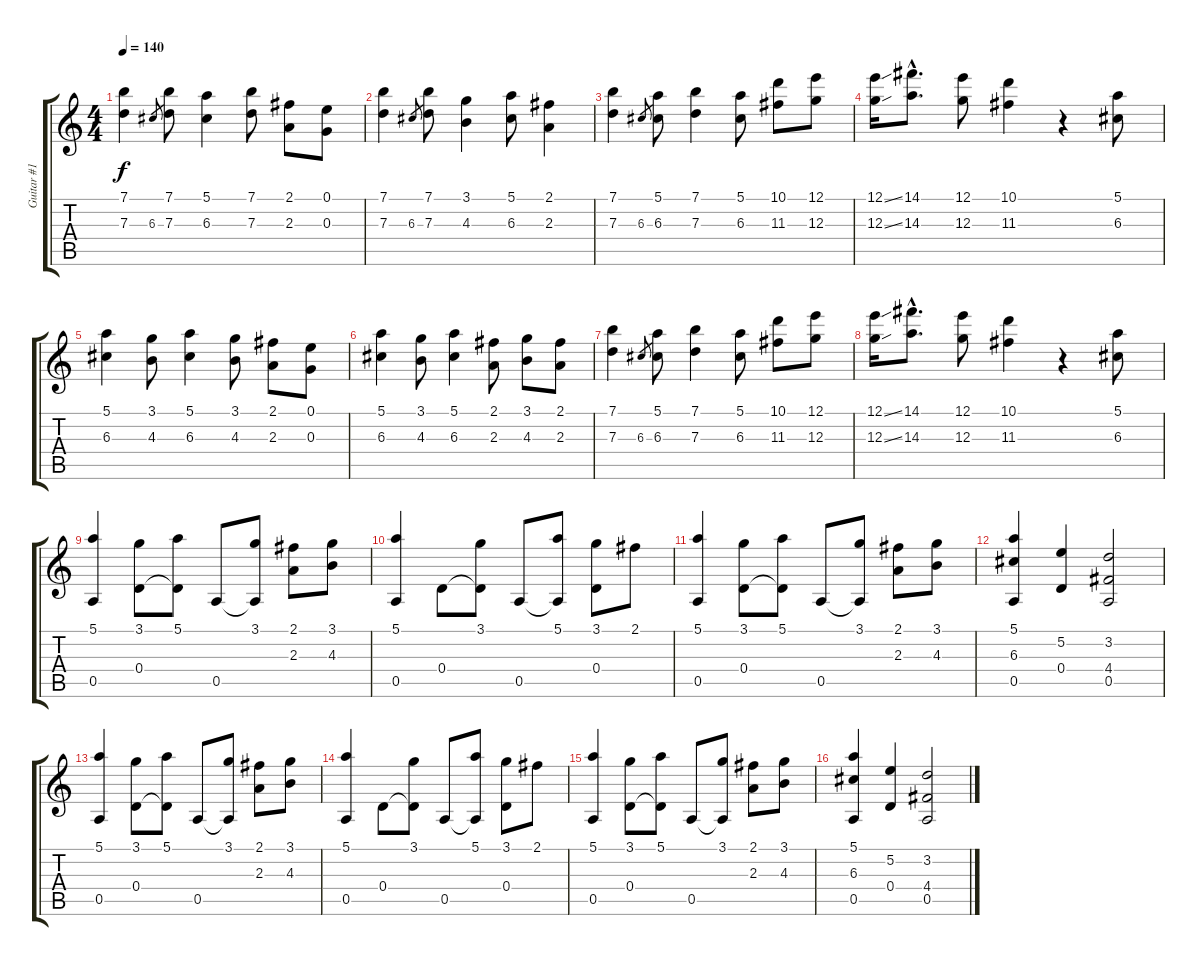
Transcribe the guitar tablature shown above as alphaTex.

\track ("Guitar #1" "Guitar #1") {instrument acousticguitarsteel}
\staff {score tabs}
\tuning (E4 B3 G3 D3 A2 E2) {hide}
\ts (4 4)
\tempo 140
\clef g2
\ks c
(7.1 7.3).4{dy f} 6.3.8{gr} (7.1 7.3).8 (5.1 6.3).4 (7.1 7.3).8 (2.1 2.3).8 (0.1 0.3).8 |
(7.1 7.3).4 6.3.8{gr} (7.1 7.3).8 (3.1 4.3).4 (5.1 6.3).8 (2.1 2.3).4 |
(7.1 7.3).4 6.3.8{gr} (5.1 6.3).8 (7.1 7.3).4 (5.1 6.3).8 (10.1 11.3).8 (12.1 12.3).8 |
(12.1{ss} 12.3{ss}).16 (14.1{hac} 14.3{hac}).8{d} (12.1 12.3).8 (10.1 11.3).4 r.4 (5.1 6.3).8 |
(5.1 6.3).4 (3.1 4.3).8 (5.1 6.3).4 (3.1 4.3).8 (2.1 2.3).8 (0.1 0.3).8 |
(5.1 6.3).4 (3.1 4.3).8 (5.1 6.3).4 (2.1 2.3).8 (3.1 4.3).8 (2.1 2.3).8 |
(7.1 7.3).4 6.3.8{gr} (5.1 6.3).8 (7.1 7.3).4 (5.1 6.3).8 (10.1 11.3).8 (12.1 12.3).8 |
(12.1{ss} 12.3{ss}).16 (14.1{hac} 14.3{hac}).8{d} (12.1 12.3).8 (10.1 11.3).4 r.4 (5.1 6.3).8 |
(5.1 0.5).4 (3.1 0.4).8 (5.1 0.4{t}).8 0.5.8 (3.1 0.5{t}).8 (2.1 2.3).8 (3.1 4.3).8 |
(5.1 0.5).4 0.4.8 (3.1 0.4{t}).8 0.5.8 (5.1 0.5{t}).8 (3.1 0.4).8 2.1.8 |
(5.1 0.5).4 (3.1 0.4).8 (5.1 0.4{t}).8 0.5.8 (3.1 0.5{t}).8 (2.1 2.3).8 (3.1 4.3).8 |
(5.1 6.3 0.5).4 (5.2 0.4).4 (3.2 4.4 0.5).2 |
(5.1 0.5).4 (3.1 0.4).8 (5.1 0.4{t}).8 0.5.8 (3.1 0.5{t}).8 (2.1 2.3).8 (3.1 4.3).8 |
(5.1 0.5).4 0.4.8 (3.1 0.4{t}).8 0.5.8 (5.1 0.5{t}).8 (3.1 0.4).8 2.1.8 |
(5.1 0.5).4 (3.1 0.4).8 (5.1 0.4{t}).8 0.5.8 (3.1 0.5{t}).8 (2.1 2.3).8 (3.1 4.3).8 |
(5.1 6.3 0.5).4 (5.2 0.4).4 (3.2 4.4 0.5).2
